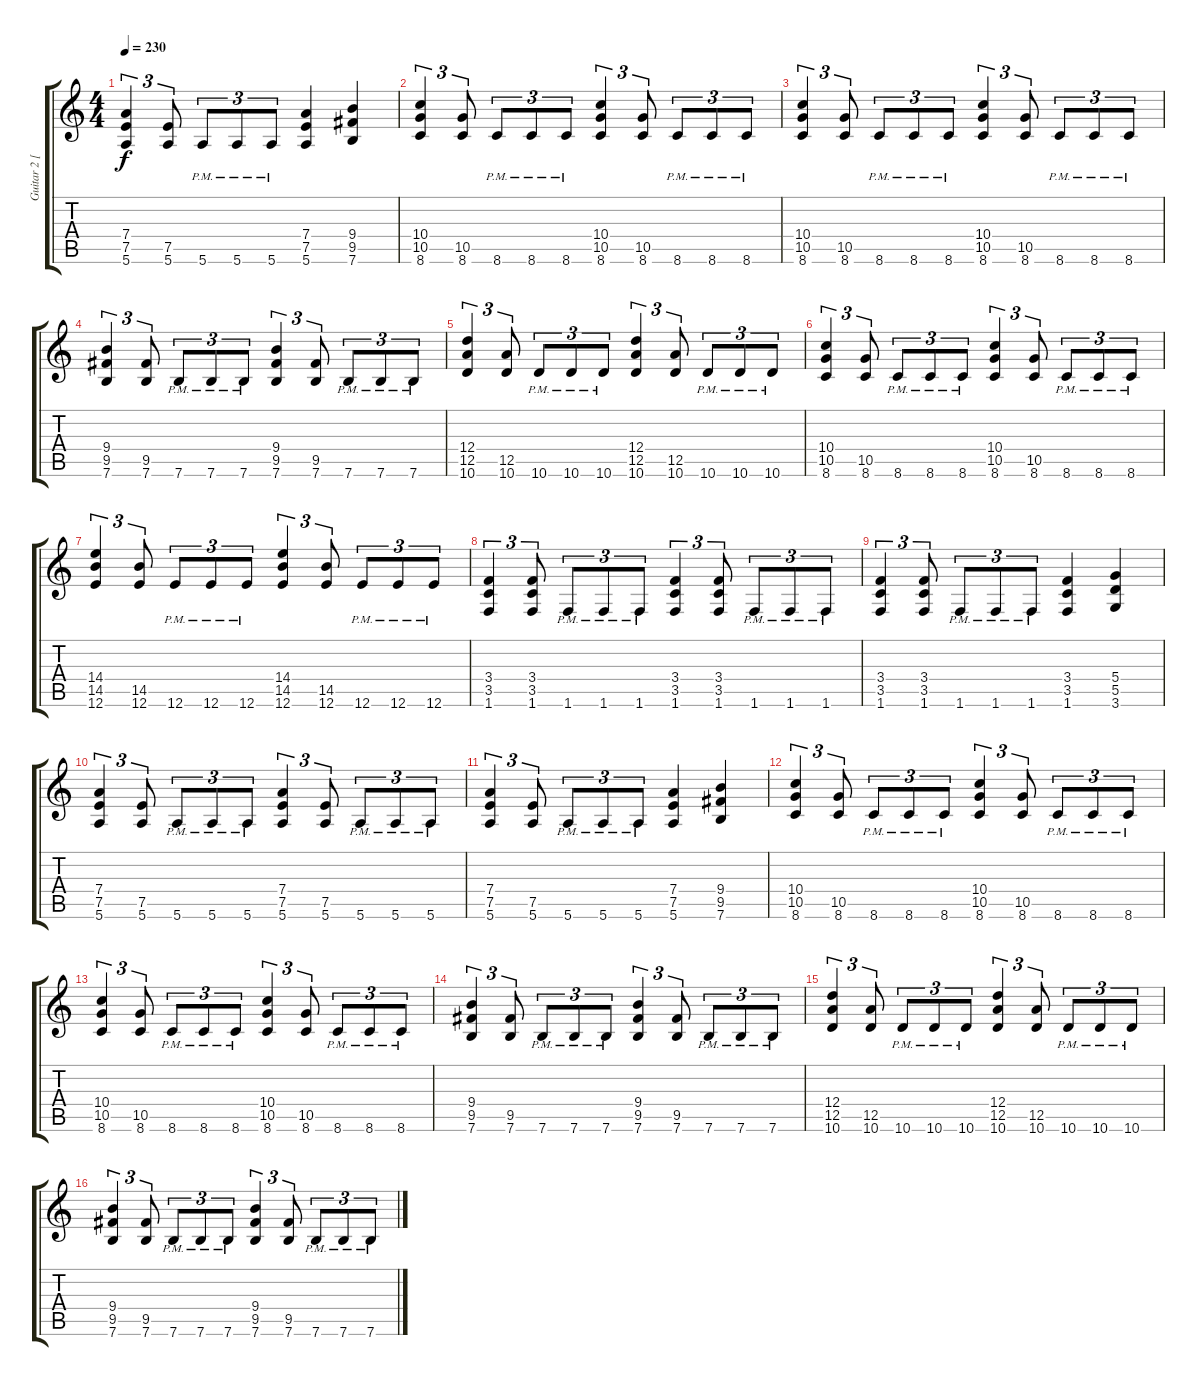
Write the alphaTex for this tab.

\track ("Guitar 2 [Josh Christian]" "Guitar 2 [") {instrument overdrivenguitar}
\staff {score tabs}
\tuning (E4 B3 G3 D3 A2 E2) {hide}
\ts (4 4)
\tempo 230
\clef g2
\ks c
(7.4 7.5 5.6).4{tu (3 2) dy f} (7.5 5.6).8{tu (3 2)} 5.6{pm}.8{tu (3 2)} 5.6{pm}.8{tu (3 2)} 5.6{pm}.8{tu (3 2)} (7.4 7.5 5.6).4 (9.4 9.5 7.6).4 |
(10.4 10.5 8.6).4{tu (3 2)} (10.5 8.6).8{tu (3 2)} 8.6{pm}.8{tu (3 2)} 8.6{pm}.8{tu (3 2)} 8.6{pm}.8{tu (3 2)} (10.4 10.5 8.6).4{tu (3 2)} (10.5 8.6).8{tu (3 2)} 8.6{pm}.8{tu (3 2)} 8.6{pm}.8{tu (3 2)} 8.6{pm}.8{tu (3 2)} |
(10.4 10.5 8.6).4{tu (3 2)} (10.5 8.6).8{tu (3 2)} 8.6{pm}.8{tu (3 2)} 8.6{pm}.8{tu (3 2)} 8.6{pm}.8{tu (3 2)} (10.4 10.5 8.6).4{tu (3 2)} (10.5 8.6).8{tu (3 2)} 8.6{pm}.8{tu (3 2)} 8.6{pm}.8{tu (3 2)} 8.6{pm}.8{tu (3 2)} |
(9.4 9.5 7.6).4{tu (3 2)} (9.5 7.6).8{tu (3 2)} 7.6{pm}.8{tu (3 2)} 7.6{pm}.8{tu (3 2)} 7.6{pm}.8{tu (3 2)} (9.4 9.5 7.6).4{tu (3 2)} (9.5 7.6).8{tu (3 2)} 7.6{pm}.8{tu (3 2)} 7.6{pm}.8{tu (3 2)} 7.6{pm}.8{tu (3 2)} |
(12.4 12.5 10.6).4{tu (3 2)} (12.5 10.6).8{tu (3 2)} 10.6{pm}.8{tu (3 2)} 10.6{pm}.8{tu (3 2)} 10.6{pm}.8{tu (3 2)} (12.4 12.5 10.6).4{tu (3 2)} (12.5 10.6).8{tu (3 2)} 10.6{pm}.8{tu (3 2)} 10.6{pm}.8{tu (3 2)} 10.6{pm}.8{tu (3 2)} |
(10.4 10.5 8.6).4{tu (3 2)} (10.5 8.6).8{tu (3 2)} 8.6{pm}.8{tu (3 2)} 8.6{pm}.8{tu (3 2)} 8.6{pm}.8{tu (3 2)} (10.4 10.5 8.6).4{tu (3 2)} (10.5 8.6).8{tu (3 2)} 8.6{pm}.8{tu (3 2)} 8.6{pm}.8{tu (3 2)} 8.6{pm}.8{tu (3 2)} |
(14.4 14.5 12.6).4{tu (3 2)} (14.5 12.6).8{tu (3 2)} 12.6{pm}.8{tu (3 2)} 12.6{pm}.8{tu (3 2)} 12.6{pm}.8{tu (3 2)} (14.4 14.5 12.6).4{tu (3 2)} (14.5 12.6).8{tu (3 2)} 12.6{pm}.8{tu (3 2)} 12.6{pm}.8{tu (3 2)} 12.6{pm}.8{tu (3 2)} |
(3.4 3.5 1.6).4{tu (3 2)} (3.4 3.5 1.6).8{tu (3 2)} 1.6{pm}.8{tu (3 2)} 1.6{pm}.8{tu (3 2)} 1.6{pm}.8{tu (3 2)} (3.4 3.5 1.6).4{tu (3 2)} (3.4 3.5 1.6).8{tu (3 2)} 1.6{pm}.8{tu (3 2)} 1.6{pm}.8{tu (3 2)} 1.6{pm}.8{tu (3 2)} |
(3.4 3.5 1.6).4{tu (3 2)} (3.4 3.5 1.6).8{tu (3 2)} 1.6{pm}.8{tu (3 2)} 1.6{pm}.8{tu (3 2)} 1.6{pm}.8{tu (3 2)} (3.4 3.5 1.6).4 (5.4 5.5 3.6).4 |
(7.4 7.5 5.6).4{tu (3 2)} (7.5 5.6).8{tu (3 2)} 5.6{pm}.8{tu (3 2)} 5.6{pm}.8{tu (3 2)} 5.6{pm}.8{tu (3 2)} (7.4 7.5 5.6).4{tu (3 2)} (7.5 5.6).8{tu (3 2)} 5.6{pm}.8{tu (3 2)} 5.6{pm}.8{tu (3 2)} 5.6{pm}.8{tu (3 2)} |
(7.4 7.5 5.6).4{tu (3 2)} (7.5 5.6).8{tu (3 2)} 5.6{pm}.8{tu (3 2)} 5.6{pm}.8{tu (3 2)} 5.6{pm}.8{tu (3 2)} (7.4 7.5 5.6).4 (9.4 9.5 7.6).4 |
(10.4 10.5 8.6).4{tu (3 2)} (10.5 8.6).8{tu (3 2)} 8.6{pm}.8{tu (3 2)} 8.6{pm}.8{tu (3 2)} 8.6{pm}.8{tu (3 2)} (10.4 10.5 8.6).4{tu (3 2)} (10.5 8.6).8{tu (3 2)} 8.6{pm}.8{tu (3 2)} 8.6{pm}.8{tu (3 2)} 8.6{pm}.8{tu (3 2)} |
(10.4 10.5 8.6).4{tu (3 2)} (10.5 8.6).8{tu (3 2)} 8.6{pm}.8{tu (3 2)} 8.6{pm}.8{tu (3 2)} 8.6{pm}.8{tu (3 2)} (10.4 10.5 8.6).4{tu (3 2)} (10.5 8.6).8{tu (3 2)} 8.6{pm}.8{tu (3 2)} 8.6{pm}.8{tu (3 2)} 8.6{pm}.8{tu (3 2)} |
(9.4 9.5 7.6).4{tu (3 2)} (9.5 7.6).8{tu (3 2)} 7.6{pm}.8{tu (3 2)} 7.6{pm}.8{tu (3 2)} 7.6{pm}.8{tu (3 2)} (9.4 9.5 7.6).4{tu (3 2)} (9.5 7.6).8{tu (3 2)} 7.6{pm}.8{tu (3 2)} 7.6{pm}.8{tu (3 2)} 7.6{pm}.8{tu (3 2)} |
(12.4 12.5 10.6).4{tu (3 2)} (12.5 10.6).8{tu (3 2)} 10.6{pm}.8{tu (3 2)} 10.6{pm}.8{tu (3 2)} 10.6{pm}.8{tu (3 2)} (12.4 12.5 10.6).4{tu (3 2)} (12.5 10.6).8{tu (3 2)} 10.6{pm}.8{tu (3 2)} 10.6{pm}.8{tu (3 2)} 10.6{pm}.8{tu (3 2)} |
(9.4 9.5 7.6).4{tu (3 2)} (9.5 7.6).8{tu (3 2)} 7.6{pm}.8{tu (3 2)} 7.6{pm}.8{tu (3 2)} 7.6{pm}.8{tu (3 2)} (9.4 9.5 7.6).4{tu (3 2)} (9.5 7.6).8{tu (3 2)} 7.6{pm}.8{tu (3 2)} 7.6{pm}.8{tu (3 2)} 7.6{pm}.8{tu (3 2)}
